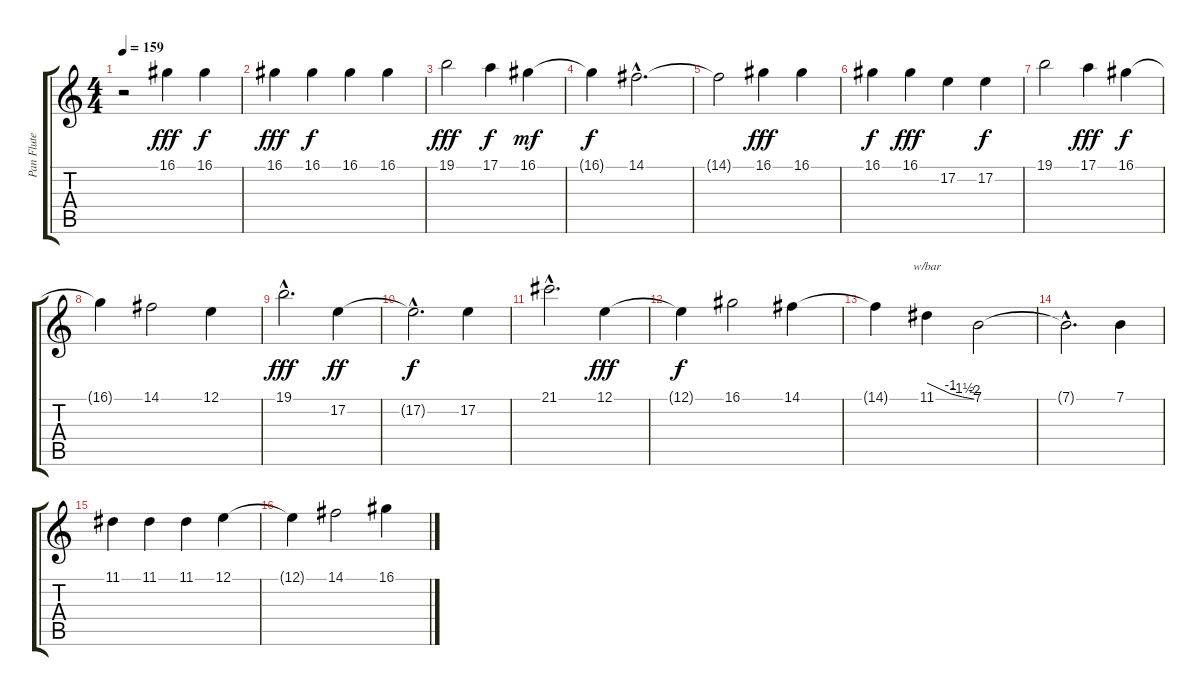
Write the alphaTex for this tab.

\track ("Pan Flute" "Pan Flute") {instrument panflute}
\staff {score tabs}
\tuning (E4 B3 G3 D3 A2 E2) {hide}
\ts (4 4)
\tempo 159
\clef g2
\ks c
r.2{dy f volume 16 instrument panflute} 16.1.4{dy fff} 16.1.4{dy f} |
16.1.4{dy fff} 16.1.4{dy f} 16.1.4 16.1.4 |
19.1.2{dy fff} 17.1.4{dy f} 16.1.4{dy mf} |
16.1{t}.4{dy f} 14.1{hac}.2{d} |
14.1{t}.2 16.1.4{dy fff} 16.1.4 |
16.1.4{dy f} 16.1.4{dy fff} 17.2.4 17.2.4{dy f} |
19.1.2 17.1.4{dy fff} 16.1.4{dy f} |
16.1{t}.4 14.1.2 12.1.4 |
19.1{hac}.2{d dy fff} 17.2.4{dy ff} |
17.2{hac t}.2{d dy f} 17.2.4 |
21.1{hac}.2{d} 12.1.4{dy fff} |
12.1{t}.4{dy f} 16.1.2 14.1.4 |
14.1{t}.4 11.1.4{tbe (custom default 0 0 30 -4 45 -6 60 -8)} 7.1.2 |
7.1{hac t}.2{d} 7.1.4 |
11.1.4 11.1.4 11.1.4 12.1.4 |
12.1{t}.4 14.1.2 16.1.4
